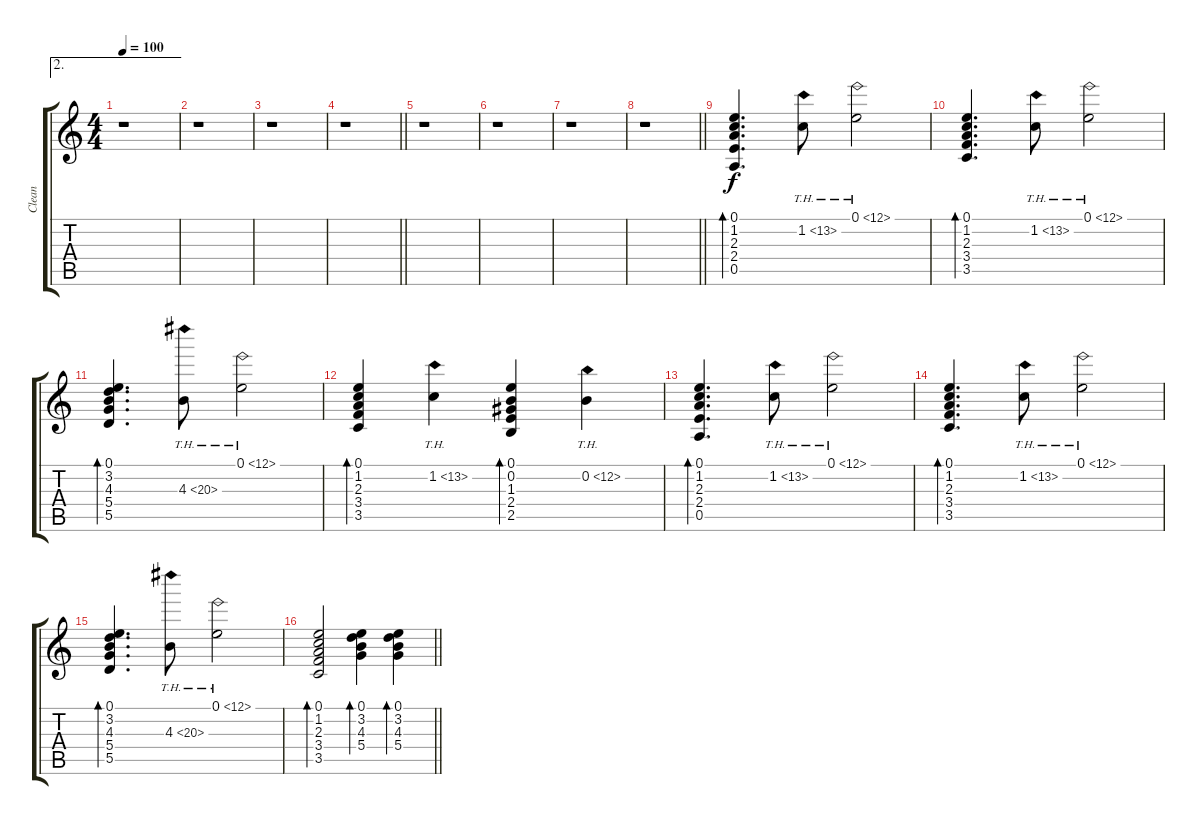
\track ("Clean" "Clean") {instrument electricguitarclean}
\staff {score tabs}
\tuning (E4 B3 G3 D3 A2 E2) {hide}
\ae 2
\ts (4 4)
\tempo 100
\clef g2
\ks c
r.1{dy f} |
r.1 |
r.1 |
\barLineRight lightlight
r.1 |
r.1 |
r.1 |
r.1 |
\barLineRight lightlight
r.1 |
(0.1 1.2 2.3 2.4 0.5).4{d bd 30} 1.2{th 12}.8 0.1{th 12}.2 |
(0.1 1.2 2.3 3.4 3.5).4{d bd 30} 1.2{th 12}.8 0.1{th 12}.2 |
(0.1 3.2 4.3 5.4 5.5).4{d bd 30} 4.3{th 16}.8 0.1{th 12}.2 |
(0.1 1.2 2.3 3.4 3.5).4{bd 30} 1.2{th 12}.4 (0.1 0.2 1.3 2.4 2.5).4{bd 30} 0.2{th 12}.4 |
(0.1 1.2 2.3 2.4 0.5).4{d bd 30} 1.2{th 12}.8 0.1{th 12}.2 |
(0.1 1.2 2.3 3.4 3.5).4{d bd 30} 1.2{th 12}.8 0.1{th 12}.2 |
(0.1 3.2 4.3 5.4 5.5).4{d bd 30} 4.3{th 16}.8 0.1{th 12}.2 |
\barLineRight lightlight
(0.1 1.2 2.3 3.4 3.5).2{bd 30} (0.1 3.2 4.3 5.4).4{bd 30} (0.1 3.2 4.3 5.4).4{bd 30}
